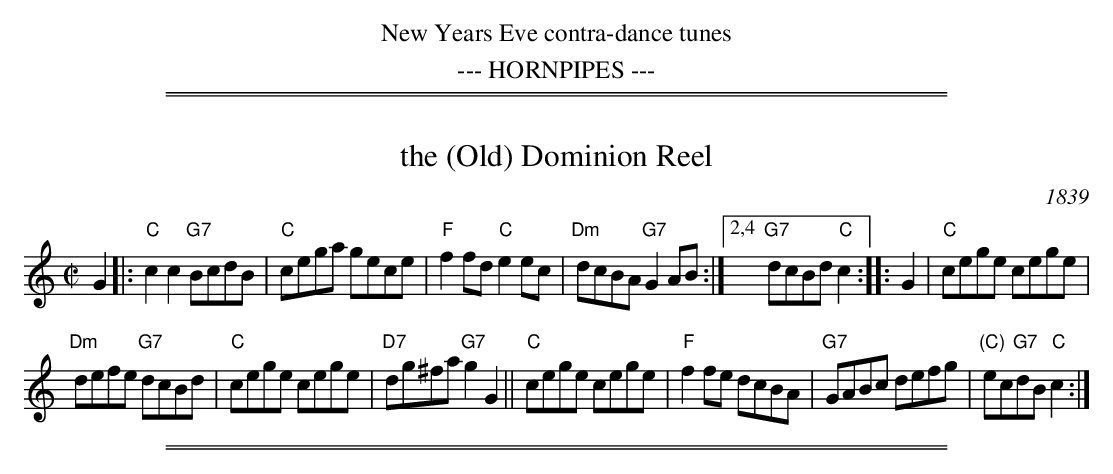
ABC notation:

X:1
T: the (Old) Dominion Reel
O: 1839
M: C|
L: 1/8
K: C
G2 |:\
"C"c2c2 "G7"BcdB | "C"cega gece | "F"f2fd "C"e2ec |\
1,3 "Dm"dcBA "G7"G2AB :|2,4 "G7"dcBd "C"c2 :: G2 | "C"cege cege |
"Dm"defe "G7"dcBd | "C"cege cege | "D7"dg^fa "G7"g2G2 ||\
"C"cege cege | "F"f2fe dcBA | "G7"GABc defg | "(C)"ec"G7"dB "C"c2 :|
